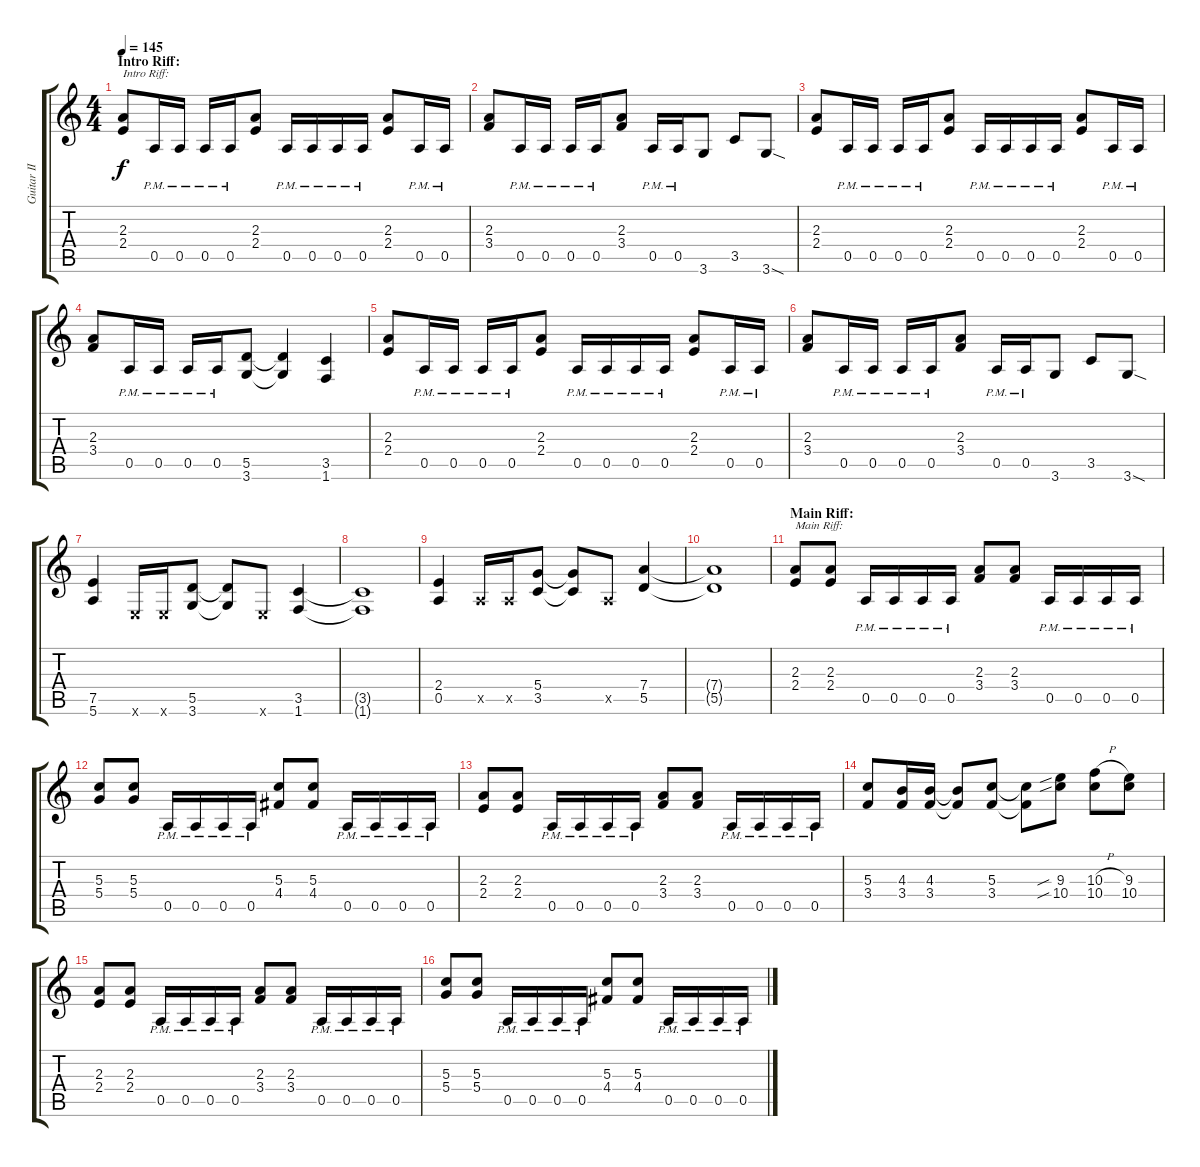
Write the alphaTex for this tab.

\track ("Guitar II" "Guitar II") {instrument distortionguitar}
\staff {score tabs}
\tuning (E4 B3 G3 D3 A2 E2) {hide}
\ts (4 4)
\section ("" "Intro Riff:")
\tempo 145
\clef g2
\ks c
(2.3 2.4).8{txt "Intro Riff:" dy f} 0.5{pm}.16 0.5{pm}.16 0.5{pm}.16 0.5{pm}.16 (2.3 2.4).8 0.5{pm}.16 0.5{pm}.16 0.5{pm}.16 0.5{pm}.16 (2.3 2.4).8 0.5{pm}.16 0.5{pm}.16 |
(2.3 3.4).8 0.5{pm}.16 0.5{pm}.16 0.5{pm}.16 0.5{pm}.16 (2.3 3.4).8 0.5{pm}.16 0.5{pm}.16 3.6.8 3.5.8 3.6{sod}.8 |
(2.3 2.4).8 0.5{pm}.16 0.5{pm}.16 0.5{pm}.16 0.5{pm}.16 (2.3 2.4).8 0.5{pm}.16 0.5{pm}.16 0.5{pm}.16 0.5{pm}.16 (2.3 2.4).8 0.5{pm}.16 0.5{pm}.16 |
(2.3 3.4).8 0.5{pm}.16 0.5{pm}.16 0.5{pm}.16 0.5{pm}.16 (5.5 3.6).8 (5.5{t} 3.6{t}).4 (3.5 1.6).4 |
(2.3 2.4).8 0.5{pm}.16 0.5{pm}.16 0.5{pm}.16 0.5{pm}.16 (2.3 2.4).8 0.5{pm}.16 0.5{pm}.16 0.5{pm}.16 0.5{pm}.16 (2.3 2.4).8 0.5{pm}.16 0.5{pm}.16 |
(2.3 3.4).8 0.5{pm}.16 0.5{pm}.16 0.5{pm}.16 0.5{pm}.16 (2.3 3.4).8 0.5{pm}.16 0.5{pm}.16 3.6.8 3.5.8 3.6{sod}.8 |
(7.5 5.6).4 0.6{x}.16 0.6{x}.16 (5.5 3.6).8 (5.5{t} 3.6{t}).8 0.6{x}.8 (3.5 1.6).4 |
(3.5{t} 1.6{t}).1 |
(2.4 0.5).4 0.5{x}.16 0.5{x}.16 (5.4 3.5).8 (5.4{t} 3.5{t}).8 0.5{x}.8 (7.4 5.5).4 |
(7.4{t} 5.5{t}).1 |
\section ("" "Main Riff:")
(2.3 2.4).8{txt "Main Riff:"} (2.3 2.4).8 0.5{pm}.16 0.5{pm}.16 0.5{pm}.16 0.5{pm}.16 (2.3 3.4).8 (2.3 3.4).8 0.5{pm}.16 0.5{pm}.16 0.5{pm}.16 0.5{pm}.16 |
(5.3 5.4).8 (5.3 5.4).8 0.5{pm}.16 0.5{pm}.16 0.5{pm}.16 0.5{pm}.16 (5.3 4.4).8 (5.3 4.4).8 0.5{pm}.16 0.5{pm}.16 0.5{pm}.16 0.5{pm}.16 |
(2.3 2.4).8 (2.3 2.4).8 0.5{pm}.16 0.5{pm}.16 0.5{pm}.16 0.5{pm}.16 (2.3 3.4).8 (2.3 3.4).8 0.5{pm}.16 0.5{pm}.16 0.5{pm}.16 0.5{pm}.16 |
(5.3 3.4).8 (4.3 3.4).16 (4.3 3.4).16 (4.3{t} 3.4{t}).8 (5.3 3.4).8 (5.3{t} 3.4{t}).8 (9.3{sib} 10.4{sib}).8 (10.3{h} 10.4).8 (9.3 10.4).8 |
(2.3 2.4).8 (2.3 2.4).8 0.5{pm}.16 0.5{pm}.16 0.5{pm}.16 0.5{pm}.16 (2.3 3.4).8 (2.3 3.4).8 0.5{pm}.16 0.5{pm}.16 0.5{pm}.16 0.5{pm}.16 |
(5.3 5.4).8 (5.3 5.4).8 0.5{pm}.16 0.5{pm}.16 0.5{pm}.16 0.5{pm}.16 (5.3 4.4).8 (5.3 4.4).8 0.5{pm}.16 0.5{pm}.16 0.5{pm}.16 0.5{pm}.16
